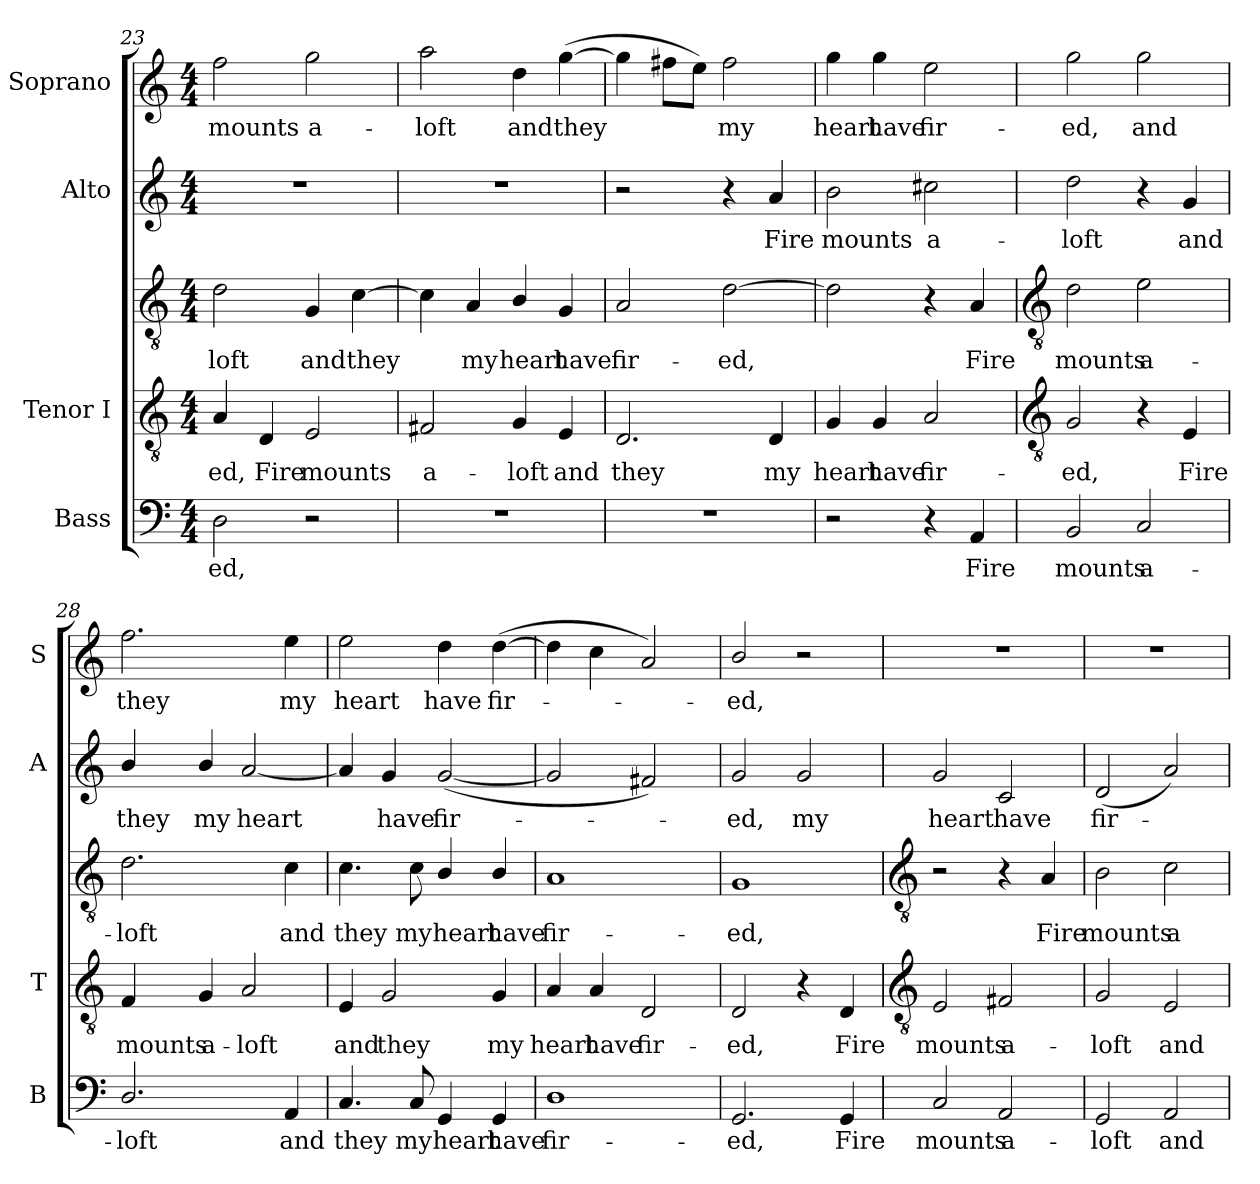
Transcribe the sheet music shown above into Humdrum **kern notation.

**kern	**text	**kern	**text	**kern	**text	**kern	**text	**kern	**text
*part4	*part4	*part3	*part3	*part3	*part3	*part2	*part2	*part1	*part1
*staff5	*staff5	*staff4	*staff4	*staff3	*staff3	*staff2	*staff2	*staff1	*staff1
*I"Bass	*	*I"Tenor I	*	*	*	*I"Alto	*	*I"Soprano	*
*I'B	*	*I'T	*	*	*	*I'A	*	*I'S	*
*clefF4	*	*clefGv2	*	*clefGv2	*	*clefG2	*	*clefG2	*
*k[]	*	*k[]	*	*k[]	*	*k[]	*	*k[]	*
*C:	*	*C:	*	*C:	*	*C:	*	*C:	*
*M4/4	*	*M4/4	*	*M4/4	*	*M4/4	*	*M4/4	*
=23	=23	=23	=23	=23	=23	=23	=23	=23	=23
!	!LO:LY:b	!	!LO:LY:b	!	!LO:LY:b	!	!	!	!LO:LY:b
2D	ed,	4A	ed,	2d	-loft	1r	.	2ff	mounts
!	!	!	!LO:LY:b	!	!	!	!	!	!
.	.	4D	Fire	.	.	.	.	.	.
!	!	!	!LO:LY:b	!	!LO:LY:b	!	!	!	!LO:LY:b
2r	.	2E	mounts	4G	and	.	.	2gg	a-
!	!	!	!	!	!LO:LY:b	!	!	!	!
.	.	.	.	[4c	they	.	.	.	.
=24	=24	=24	=24	=24	=24	=24	=24	=24	=24
!	!	!	!LO:LY:b	!	!	!	!	!	!LO:LY:b
1r	.	2F#X	a-	4c]	.	1r	.	2aa	-loft
!	!	!	!	!	!LO:LY:b	!	!	!	!
.	.	.	.	4A	my	.	.	.	.
!	!	!	!LO:LY:b	!	!LO:LY:b	!	!	!	!LO:LY:b
.	.	4G	-loft	4B/	heart	.	.	4dd	and
!	!	!	!LO:LY:b	!	!LO:LY:b	!	!	!	!LO:LY:b
.	.	4E	and	4G	have	.	.	(>[4gg	they
=25	=25	=25	=25	=25	=25	=25	=25	=25	=25
!	!	!	!LO:LY:b	!	!LO:LY:b	!	!	!	!
1r	.	2.D/	they	2A	fir-	2r	.	4gg]	.
.	.	.	.	.	.	.	.	8ff#XL	.
.	.	.	.	.	.	.	.	8eeJ)	.
!	!	!	!	!	!LO:LY:b	!	!	!	!LO:LY:b
.	.	.	.	[2d	-ed,	4r	.	2ff#	my
!	!	!	!LO:LY:b	!	!	!	!LO:LY:b	!	!
.	.	4D/	my	.	.	4a	Fire	.	.
=26	=26	=26	=26	=26	=26	=26	=26	=26	=26
!	!	!	!LO:LY:b	!	!	!	!LO:LY:b	!	!LO:LY:b
2r	.	4G	heart	2d]	.	2b	mounts	4gg	heart
!	!	!	!LO:LY:b	!	!	!	!	!	!LO:LY:b
.	.	4G	have	.	.	.	.	4gg	have
!	!	!	!LO:LY:b	!	!	!	!LO:LY:b	!	!LO:LY:b
4r	.	2A	fir-	4r	.	2cc#X	a-	2ee	fir-
!	!LO:LY:b	!	!	!	!LO:LY:b	!	!	!	!
4AA	Fire	.	.	4A	Fire	.	.	.	.
!!LO:LB:g=z
=27	=27	=27	=27	=27	=27	=27	=27	=27	=27
*	*	*clefGv2	*	*clefGv2	*	*	*	*	*
!	!LO:LY:b	!	!LO:LY:b	!	!LO:LY:b	!	!LO:LY:b	!	!LO:LY:b
2BB	mounts	2G	-ed,	2d	-mounts	2dd	-loft	2gg	-ed,
!	!LO:LY:b	!	!	!	!LO:LY:b	!	!	!	!LO:LY:b
2C	a-	4r	.	2e	a-	4r	.	2gg	and
!	!	!	!LO:LY:b	!	!	!	!LO:LY:b	!	!
.	.	4E	Fire	.	.	4g	and	.	.
=28	=28	=28	=28	=28	=28	=28	=28	=28	=28
!	!LO:LY:b	!	!LO:LY:b	!	!LO:LY:b	!	!LO:LY:b	!	!LO:LY:b
2.D/	-loft	4F	mounts	2.d	loft	4b/	they	2.ff	they
!	!	!	!LO:LY:b	!	!	!	!LO:LY:b	!	!
.	.	4G	a-	.	.	4b/	my	.	.
!	!	!	!LO:LY:b	!	!	!	!LO:LY:b	!	!
.	.	2A	-loft	.	.	[2a	heart	.	.
!	!LO:LY:b	!	!	!	!LO:LY:b	!	!	!	!LO:LY:b
4AA	and	.	.	4c	and	.	.	4ee	my
=29	=29	=29	=29	=29	=29	=29	=29	=29	=29
!	!LO:LY:b	!	!LO:LY:b	!	!LO:LY:b	!	!	!	!LO:LY:b
4.C	they	4E	and	4.c	they	4a]	.	2ee	heart
!	!	!	!LO:LY:b	!	!	!	!LO:LY:b	!	!
.	.	2G	they	.	.	4g	have	.	.
!	!LO:LY:b	!	!	!	!LO:LY:b	!	!	!	!
8C	my	.	.	8c	my	.	.	.	.
!	!LO:LY:b	!	!	!	!LO:LY:b	!	!LO:LY:b	!	!LO:LY:b
4GG	heart	.	.	4B/	heart	(<[2g	fir-	4dd	have
!	!LO:LY:b	!	!LO:LY:b	!	!LO:LY:b	!	!	!	!LO:LY:b
4GG	have	4G	my	4B/	have	.	.	(>[4dd	fir-
=30	=30	=30	=30	=30	=30	=30	=30	=30	=30
!	!LO:LY:b	!	!LO:LY:b	!	!LO:LY:b	!	!	!	!
1D	fir-	4A	-heart	1A	fir-	2g]	.	4dd]	.
!	!	!	!LO:LY:b	!	!	!	!	!	!
.	.	4A	have	.	.	.	.	4cc	.
!	!	!	!LO:LY:b	!	!	!	!	!	!
.	.	2D	fir-	.	.	2f#X)	.	2a)	.
=31	=31	=31	=31	=31	=31	=31	=31	=31	=31
!	!LO:LY:b	!	!LO:LY:b	!	!LO:LY:b	!	!LO:LY:b	!	!LO:LY:b
2.GG	-ed,	2D	ed,	1G	-ed,	2g	ed,	2b/	ed,
!	!	!	!	!	!	!	!LO:LY:b	!	!
.	.	4r	.	.	.	2g	my	2r	.
!	!LO:LY:b	!	!LO:LY:b	!	!	!	!	!	!
4GG	Fire	4D	Fire	.	.	.	.	.	.
!!LO:LB:g=z
=32	=32	=32	=32	=32	=32	=32	=32	=32	=32
*	*	*clefGv2	*	*clefGv2	*	*	*	*	*
!	!LO:LY:b	!	!LO:LY:b	!	!	!	!LO:LY:b	!	!
2C	mounts	2E	mounts	2r	.	2g	heart	1r	.
!	!LO:LY:b	!	!LO:LY:b	!	!	!	!LO:LY:b	!	!
2AA	a-	2F#X	a-	4r	.	2c	have	.	.
!	!	!	!	!	!LO:LY:b	!	!	!	!
.	.	.	.	4A	Fire	.	.	.	.
=33	=33	=33	=33	=33	=33	=33	=33	=33	=33
!	!LO:LY:b	!	!LO:LY:b	!	!LO:LY:b	!	!LO:LY:b	!	!
2GG	-loft	2G	-loft	2B	-mounts	(<2d	fir-	1r	.
!	!LO:LY:b	!	!LO:LY:b	!	!LO:LY:b	!	!	!	!
2AA	and	2E	and	2c	a-	2a)	.	.	.
=	=	=	=	=	=	=	=	=	=
*-	*-	*-	*-	*-	*-	*-	*-	*-	*-
